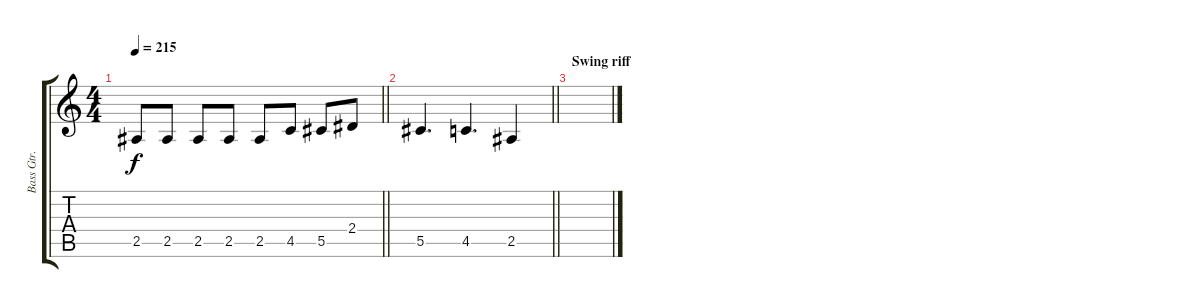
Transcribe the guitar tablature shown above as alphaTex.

\track ("Bass Gtr." "Bass Gtr.") {instrument electricbassfinger}
\staff {score tabs}
\tuning (Eb4 Bb3 Gb3 Db3 Ab2 Eb2) {hide}
\ts (4 4)
\tempo 215
\clef g2
\barLineRight lightlight
\ks c
2.5.8{dy f} 2.5.8 2.5.8 2.5.8 2.5.8 4.5.8 5.5.8 2.4.8 |
\barLineRight lightlight
5.5.4{d} 4.5.4{d} 2.5.4 |
\section ("" "Swing riff")
